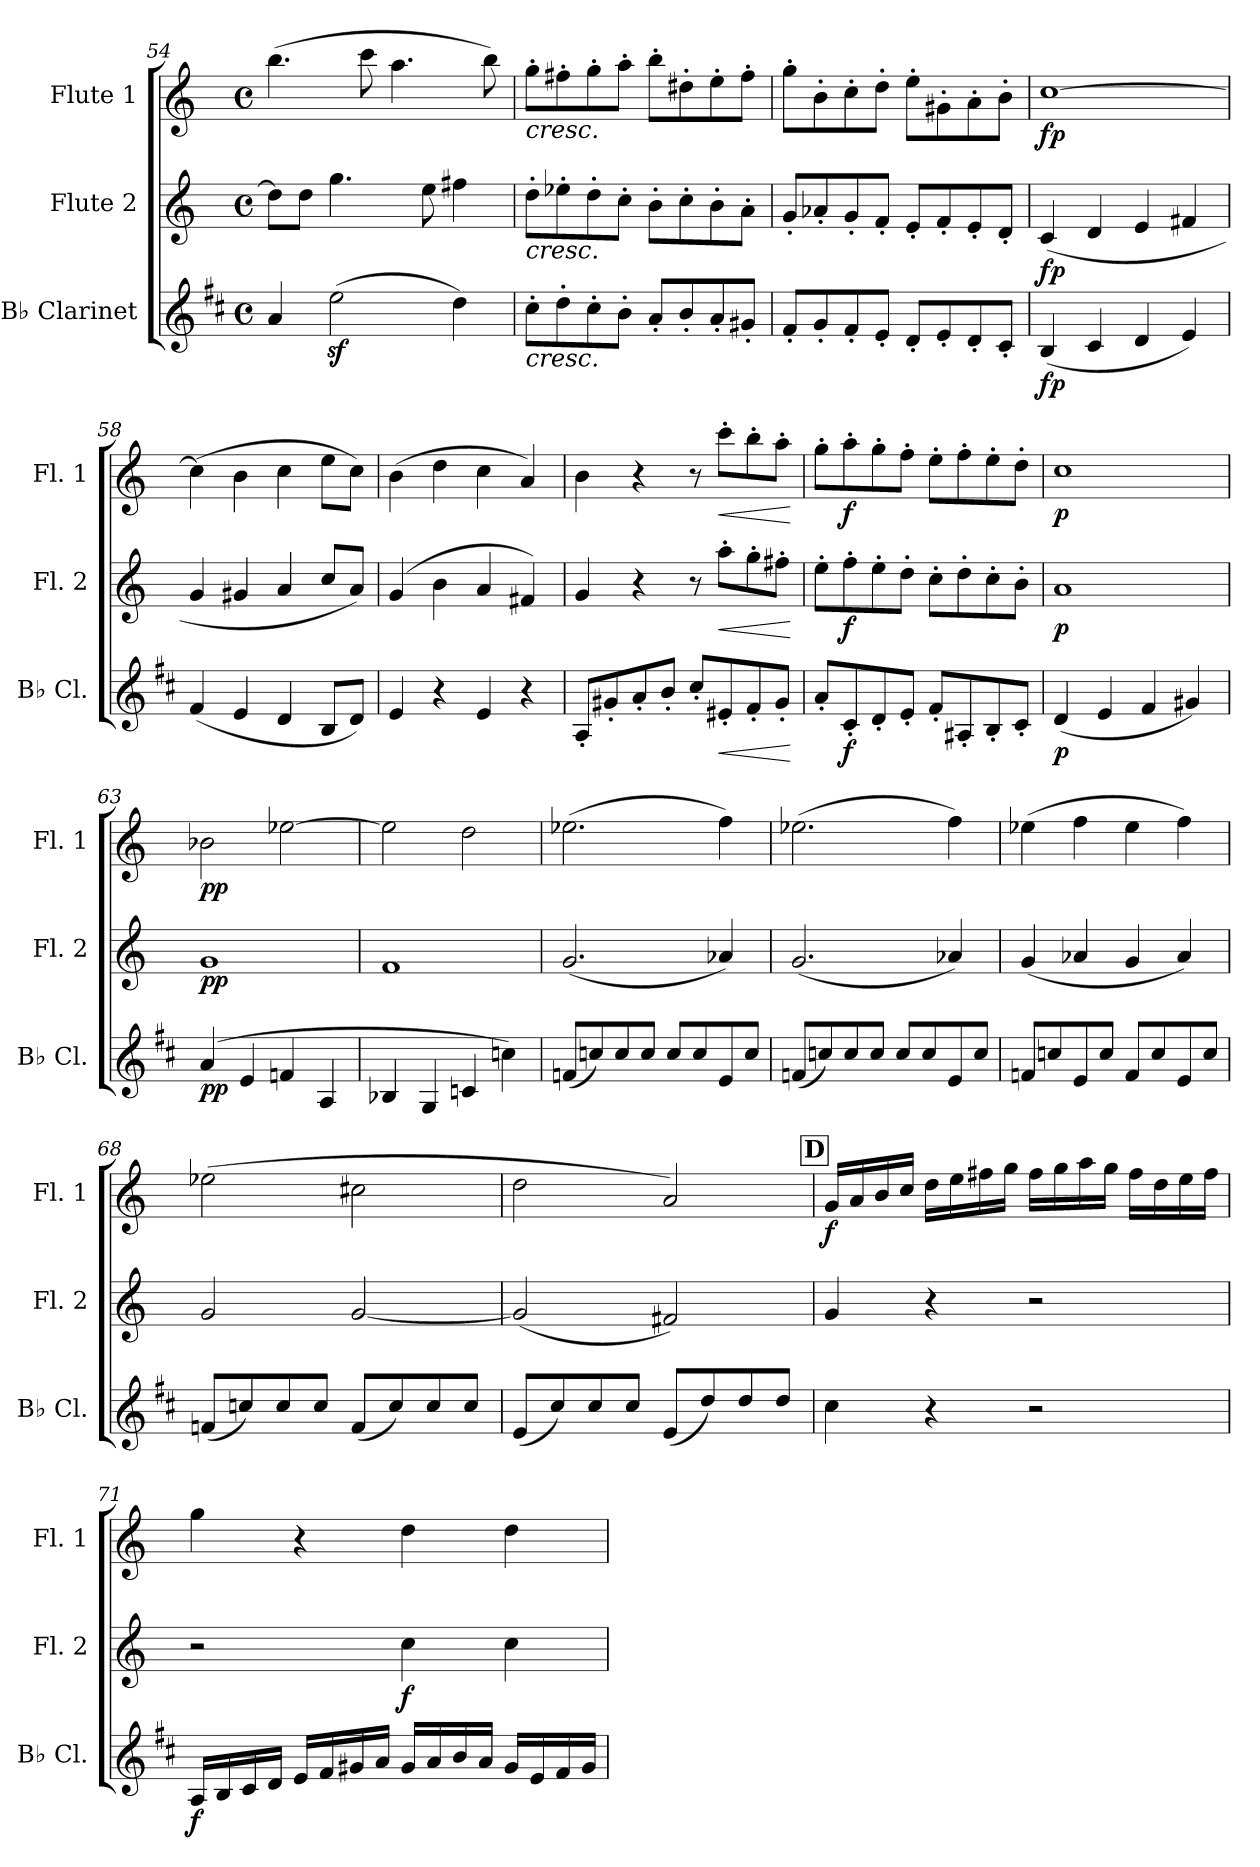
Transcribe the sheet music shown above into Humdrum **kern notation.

**kern	**dynam	**kern	**dynam	**kern	**dynam
*part3	*part3	*part2	*part2	*part1	*part1
*staff3	*staff3	*staff2	*staff2	*staff1	*staff1
*I"B♭ Clarinet	*	*I"Flute 2	*	*I"Flute 1	*
*I'B♭ Cl.	*	*I'Fl. 2	*	*I'Fl. 1	*
!!LO:LB:g=z
*clefG2	*	*clefG2	*	*clefG2	*
*ITrd1c2	*	*	*	*	*
*k[]	*	*k[]	*	*k[]	*
*M4/4	*	*M4/4	*	*M4/4	*
*met(c)	*	*met(c)	*	*met(c)	*
=54	=54	=54	=54	=54	=54
4g/	.	8dd\L]	.	(>4.bb\	.
.	.	8dd\J	.	.	.
(>2ddz<\	.	4.gg\	.	.	.
.	.	.	.	8ccc\	.
.	.	.	.	4.aa\	.
.	.	8ee\	.	.	.
4cc\)	.	4ff#X\	.	.	.
.	.	.	.	8bb\)	.
=55	=55	=55	=55	=55	=55
!	!	!	!	!LO:TX:b:i:t=cresc.	!
!	!	!LO:TX:b:i:t=cresc.	!	!	!
!LO:TX:b:i:t=cresc.	!	!	!	!	!
8b'\L	.	8dd'\L	.	8gg'\L	.
8cc'\	.	8ee-X'\	.	8ff#X'\	.
8b'\	.	8dd'\	.	8gg'\	.
8a'\J	.	8cc'\J	.	8aa'\J	.
8g'/L	.	8b'\L	.	8bb'\L	.
8a'/	.	8cc'\	.	8dd#X'\	.
8g'/	.	8b'\	.	8ee'\	.
8f#X'/J	.	8a'\J	.	8ff#'\J	.
=56	=56	=56	=56	=56	=56
8e'/L	.	8g'/L	.	8gg'\L	.
8f'/	.	8a-X'/	.	8b'\	.
8e'/	.	8g'/	.	8cc'\	.
8d'/J	.	8f'/J	.	8dd'\J	.
8c'/L	.	8e'/L	.	8ee'\L	.
8d'/	.	8f'/	.	8g#X'\	.
8c'/	.	8e'/	.	8a'\	.
8B'/J	.	8d'/J	.	8b'\J	.
=57	=57	=57	=57	=57	=57
!	!LO:DY:b	!	!LO:DY:b	!	!LO:DY:b
(<4A/	fp	(<4c/	fp	[1cc	fp
4B/	.	4d/	.	.	.
4c/	.	4e/	.	.	.
4d/)	.	4f#X/	.	.	.
=58	=58	=58	=58	=58	=58
(<4e/	.	4g/	.	(>4cc\]	.
4d/	.	4g#X/	.	4b\	.
4c/	.	4a/	.	4cc\	.
8A/L	.	8cc/L	.	8ee\L	.
8c/J)	.	8a/J)	.	8cc\J)	.
!!LO:LB:g=z
=59	=59	=59	=59	=59	=59
4d/	.	(>4g/	.	(>4b\	.
4r	.	4b\	.	4dd\	.
4d/	.	4a/	.	4cc\	.
4r	.	4f#X/)	.	4a/)	.
=60	=60	=60	=60	=60	=60
8G'/L	.	4g/	.	4b\	.
8f#X'/	.	.	.	.	.
8g'/	.	4r	.	4r	.
8a'/J	.	.	.	.	.
8b'/L	.	8r	.	8r	.
!	!LO:HP:b	!	!LO:HP:b	!	!LO:HP:b
8d#X'/	<	8aa'\L	<	8ccc'\L	<
8e'/	.	8gg'\	.	8bb'\	.
8f#'/J	.	8ff#X'\J	.	8aa'\J	.
.	[	.	[	.	[
=61	=61	=61	=61	=61	=61
8g'/L	.	8ee'\L	.	8gg'\L	.
!	!LO:DY:b	!	!LO:DY:b	!	!LO:DY:b
8B'/	f	8ff'\	f	8aa'\	f
8c'/	.	8ee'\	.	8gg'\	.
8d'/J	.	8dd'\J	.	8ff'\J	.
8e'/L	.	8cc'\L	.	8ee'\L	.
8G#X'/	.	8dd'\	.	8ff'\	.
8A'/	.	8cc'\	.	8ee'\	.
8B'/J	.	8b'\J	.	8dd'\J	.
=62	=62	=62	=62	=62	=62
!	!LO:DY:b	!	!LO:DY:b	!	!LO:DY:b
(<4c/	p	1a	p	1cc	p
4d/	.	.	.	.	.
4e/	.	.	.	.	.
4f#X/)	.	.	.	.	.
=63	=63	=63	=63	=63	=63
!	!LO:DY:b	!	!LO:DY:b	!	!LO:DY:b
(>4g/	pp	1g	pp	2b-X\	pp
4d/	.	.	.	.	.
4e-X/	.	.	.	[2ee-X\	.
4G/	.	.	.	.	.
=64	=64	=64	=64	=64	=64
4A-X/	.	1f	.	2ee-\]	.
4F/	.	.	.	.	.
4B-X/	.	.	.	2dd\	.
4b-X\)	.	.	.	.	.
!!LO:LB:g=z
=65	=65	=65	=65	=65	=65
(<8e-X/L	.	(<2.g/	.	(>2.ee-X\	.
8b-X/)	.	.	.	.	.
8b-/	.	.	.	.	.
8b-/J	.	.	.	.	.
8b-/L	.	.	.	.	.
8b-/	.	.	.	.	.
8d/	.	4a-X/)	.	4ff\)	.
8b-/J	.	.	.	.	.
=66	=66	=66	=66	=66	=66
(<8e-X/L	.	(<2.g/	.	(>2.ee-X\	.
8b-X/)	.	.	.	.	.
8b-/	.	.	.	.	.
8b-/J	.	.	.	.	.
8b-/L	.	.	.	.	.
8b-/	.	.	.	.	.
8d/	.	4a-X/)	.	4ff\)	.
8b-/J	.	.	.	.	.
=67	=67	=67	=67	=67	=67
8e-X/L	.	(<4g/	.	(>4ee-X\	.
8b-X/	.	.	.	.	.
8d/	.	4a-X/	.	4ff\	.
8b-/J	.	.	.	.	.
8e-/L	.	4g/	.	4ee-\	.
8b-/	.	.	.	.	.
8d/	.	4a-/)	.	4ff\)	.
8b-/J	.	.	.	.	.
=68	=68	=68	=68	=68	=68
(<8e-X/L	.	2g/	.	(>2ee-X\	.
8b-X/)	.	.	.	.	.
8b-/	.	.	.	.	.
8b-/J	.	.	.	.	.
(<8e-/L	.	[2g/	.	2cc#X\	.
8b-/)	.	.	.	.	.
8b-/	.	.	.	.	.
8b-/J	.	.	.	.	.
=69	=69	=69	=69	=69	=69
(<8d/L	.	(<2g/]	.	2dd\	.
8b/)	.	.	.	.	.
8b/	.	.	.	.	.
8b/J	.	.	.	.	.
(<8d/L	.	2f#X/)	.	2a/)	.
8cc/)	.	.	.	.	.
8cc/	.	.	.	.	.
8cc/J	.	.	.	.	.
!!LO:PB:g=z
!!LO:REH:place=s1:a:B:fs=14:t=D
=70	=70	=70	=70	=70	=70
!	!	!	!	!	!LO:DY:b
4b\	.	4g/	.	16g/LL	f
.	.	.	.	16a/	.
.	.	.	.	16b/	.
.	.	.	.	16cc/JJ	.
4r	.	4r	.	16dd\LL	.
.	.	.	.	16ee\	.
.	.	.	.	16ff#X\	.
.	.	.	.	16gg\JJ	.
2r	.	2r	.	16ff#\LL	.
.	.	.	.	16gg\	.
.	.	.	.	16aa\	.
.	.	.	.	16gg\JJ	.
.	.	.	.	16ff#\LL	.
.	.	.	.	16dd\	.
.	.	.	.	16ee\	.
.	.	.	.	16ff#\JJ	.
=71	=71	=71	=71	=71	=71
!	!LO:DY:b	!	!	!	!
16G/LL	f	2r	.	4gg\	.
16A/	.	.	.	.	.
16B/	.	.	.	.	.
16c/JJ	.	.	.	.	.
16d/LL	.	.	.	4r	.
16e/	.	.	.	.	.
16f#X/	.	.	.	.	.
16g/JJ	.	.	.	.	.
!	!	!	!LO:DY:b	!	!
16f#/LL	.	4cc\	f	4dd\	.
16g/	.	.	.	.	.
16a/	.	.	.	.	.
16g/JJ	.	.	.	.	.
16f#/LL	.	4cc\	.	4dd\	.
16d/	.	.	.	.	.
16e/	.	.	.	.	.
16f#/JJ	.	.	.	.	.
=	=	=	=	=	=
*-	*-	*-	*-	*-	*-
